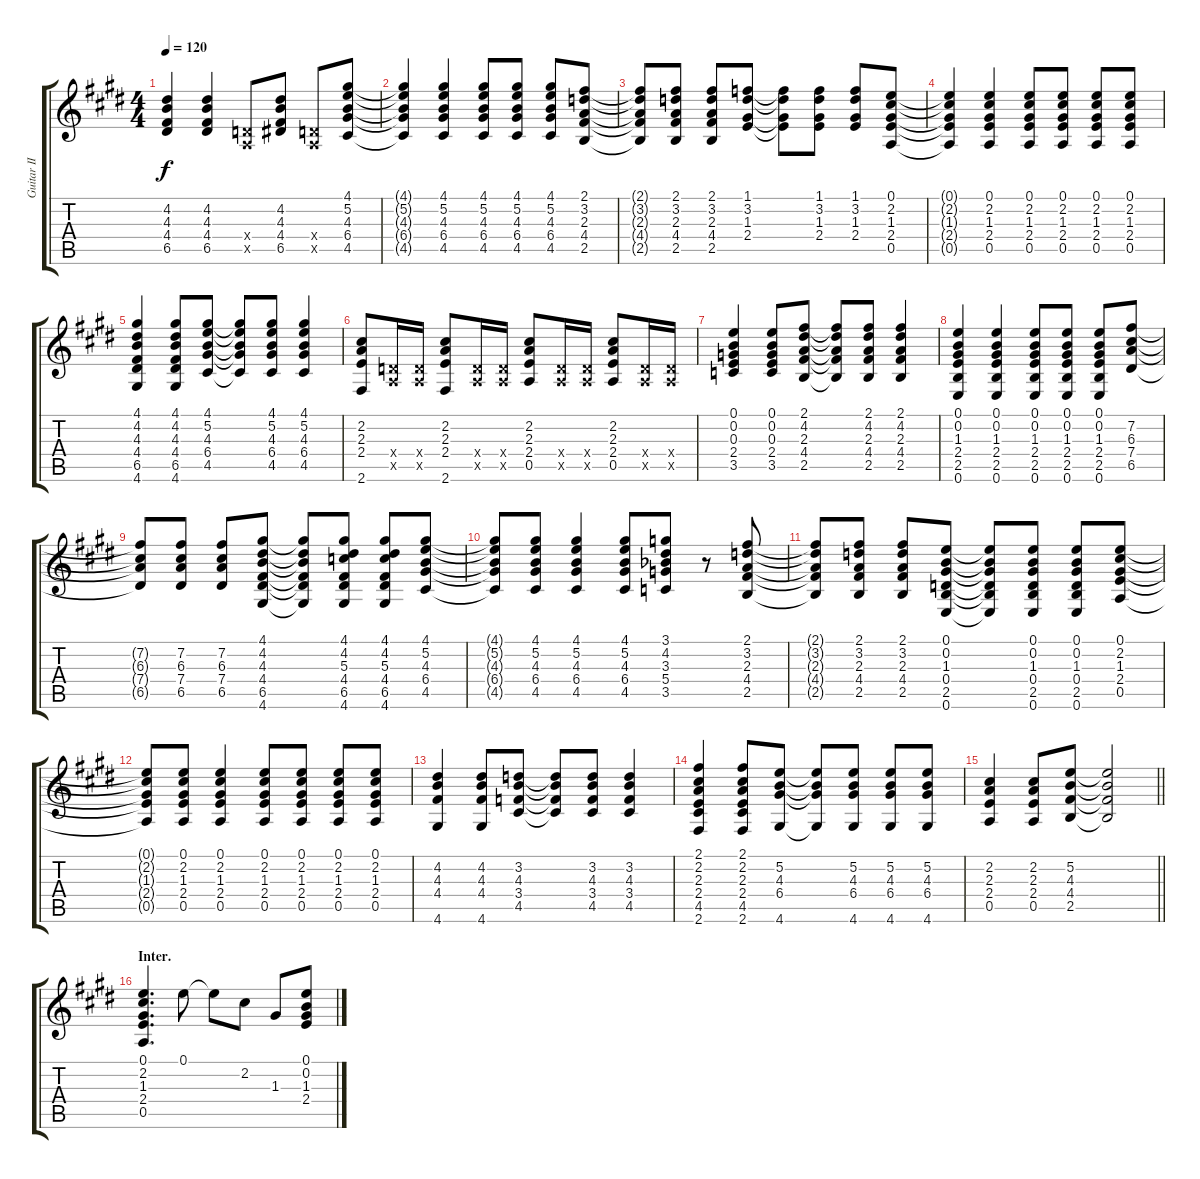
\track ("Guitar II (Hirasawa Yui)" "Guitar II ") {instrument acousticguitarsteel}
\staff {score tabs}
\tuning (E4 B3 G3 D3 A2 E2) {hide}
\ts (4 4)
\tempo 120
\clef g2
\ks e
(4.2{t} 4.3{t} 4.4{t} 6.5{t}).4{dy f} (4.2 4.3 4.4 6.5).4 (0.4{x} 0.5{x}).8 (4.2 4.3 4.4 6.5).8 (0.4{x} 0.5{x}).8 (4.1 5.2 4.3 6.4 4.5).8 |
(4.1{t} 5.2{t} 4.3{t} 6.4{t} 4.5{t}).4 (4.1 5.2 4.3 6.4 4.5).4 (4.1 5.2 4.3 6.4 4.5).8 (4.1 5.2 4.3 6.4 4.5).8 (4.1 5.2 4.3 6.4 4.5).8 (2.1 3.2 2.3 4.4 2.5).8 |
(2.1{t} 3.2{t} 2.3{t} 4.4{t} 2.5{t}).8 (2.1 3.2 2.3 4.4 2.5).8 (2.1 3.2 2.3 4.4 2.5).8 (1.1 3.2 1.3 2.4).8 (1.1{t} 3.2{t} 1.3{t} 2.4{t}).8 (1.1 3.2 1.3 2.4).8 (1.1 3.2 1.3 2.4).8 (0.1 2.2 1.3 2.4 0.5).8 |
(0.1{t} 2.2{t} 1.3{t} 2.4{t} 0.5{t}).4 (0.1 2.2 1.3 2.4 0.5).4 (0.1 2.2 1.3 2.4 0.5).8 (0.1 2.2 1.3 2.4 0.5).8 (0.1 2.2 1.3 2.4 0.5).8 (0.1 2.2 1.3 2.4 0.5).8 |
(4.1 4.2 4.3 4.4 6.5 4.6).4 (4.1 4.2 4.3 4.4 6.5 4.6).8 (4.1 5.2 4.3 6.4 4.5).8 (4.1{t} 5.2{t} 4.3{t} 6.4{t} 4.5{t}).8 (4.1 5.2 4.3 6.4 4.5).8 (4.1 5.2 4.3 6.4 4.5).4 |
(2.2 2.3 2.4 2.6).8 (0.4{x} 0.5{x}).16 (0.4{x} 0.5{x}).16 (2.2 2.3 2.4 2.6).8 (0.4{x} 0.5{x}).16 (0.4{x} 0.5{x}).16 (2.2 2.3 2.4 0.5).8 (0.4{x} 0.5{x}).16 (0.4{x} 0.5{x}).16 (2.2 2.3 2.4 0.5).8 (0.4{x} 0.5{x}).16 (0.4{x} 0.5{x}).16 |
(0.1 0.2 0.3 2.4 3.5).4 (0.1 0.2 0.3 2.4 3.5).8 (2.1 4.2 2.3 4.4 2.5).8 (2.1{t} 4.2{t} 2.3{t} 4.4{t} 2.5{t}).8 (2.1 4.2 2.3 4.4 2.5).8 (2.1 4.2 2.3 4.4 2.5).4 |
(0.1 0.2 1.3 2.4 2.5 0.6).4 (0.1 0.2 1.3 2.4 2.5 0.6).4 (0.1 0.2 1.3 2.4 2.5 0.6).8 (0.1 0.2 1.3 2.4 2.5 0.6).8 (0.1 0.2 1.3 2.4 2.5 0.6).8 (7.2 6.3 7.4 6.5).8 |
(7.2{t} 6.3{t} 7.4{t} 6.5{t}).8 (7.2 6.3 7.4 6.5).8 (7.2 6.3 7.4 6.5).8 (4.1 4.2 4.3 4.4 6.5 4.6).8 (4.1{t} 4.2{t} 4.3{t} 4.4{t} 6.5{t} 4.6{t}).8 (4.1 4.2 5.3 4.4 6.5 4.6).8 (4.1 4.2 5.3 4.4 6.5 4.6).8 (4.1 5.2 4.3 6.4 4.5).8 |
(4.1{t} 5.2{t} 4.3{t} 6.4{t} 4.5{t}).8 (4.1 5.2 4.3 6.4 4.5).8 (4.1 5.2 4.3 6.4 4.5).4 (4.1 5.2 4.3 6.4 4.5).8 (3.1 4.2 3.3{acc b} 5.4 3.5).8 r.8 (2.1 3.2 2.3 4.4 2.5).8 |
(2.1{t} 3.2{t} 2.3{t} 4.4{t} 2.5{t}).8 (2.1 3.2 2.3 4.4 2.5).8 (2.1 3.2 2.3 4.4 2.5).8 (0.1 0.2 1.3 0.4 2.5 0.6).8 (0.1{t} 0.2{t} 1.3{t} 0.4{t} 2.5{t} 0.6{t}).8 (0.1 0.2 1.3 0.4 2.5 0.6).8 (0.1 0.2 1.3 0.4 2.5 0.6).8 (0.1 2.2 1.3 2.4 0.5).8 |
(0.1{t} 2.2{t} 1.3{t} 2.4{t} 0.5{t}).8 (0.1 2.2 1.3 2.4 0.5).8 (0.1 2.2 1.3 2.4 0.5).4 (0.1 2.2 1.3 2.4 0.5).8 (0.1 2.2 1.3 2.4 0.5).8 (0.1 2.2 1.3 2.4 0.5).8 (0.1 2.2 1.3 2.4 0.5).8 |
(4.2 4.3 4.4 4.6).4 (4.2 4.3 4.4 4.6).8 (3.2 4.3 3.4 4.5).8 (3.2{t} 4.3{t} 3.4{t} 4.5{t}).8 (3.2 4.3 3.4 4.5).8 (3.2 4.3 3.4 4.5).4 |
(2.1 2.2 2.3 2.4 4.5 2.6).4 (2.1 2.2 2.3 2.4 4.5 2.6).8 (5.2 4.3 6.4 4.6).8 (5.2{t} 4.3{t} 6.4{t} 4.6{t}).8 (5.2 4.3 6.4 4.6).8 (5.2 4.3 6.4 4.6).8 (5.2 4.3 6.4 4.6).8 |
\barLineRight lightlight
(2.2 2.3 2.4 0.5).4 (2.2 2.3 2.4 0.5).8 (5.2 4.3 4.4 2.5).8 (5.2{t} 4.3{t} 4.4{t} 2.5{t}).2 |
\section ("" "Inter.")
(0.1 2.2 1.3 2.4 0.5).4{d} 0.1.8 0.1{t}.8 2.2.8 1.3.8 (0.1 0.2 1.3 2.4).8
